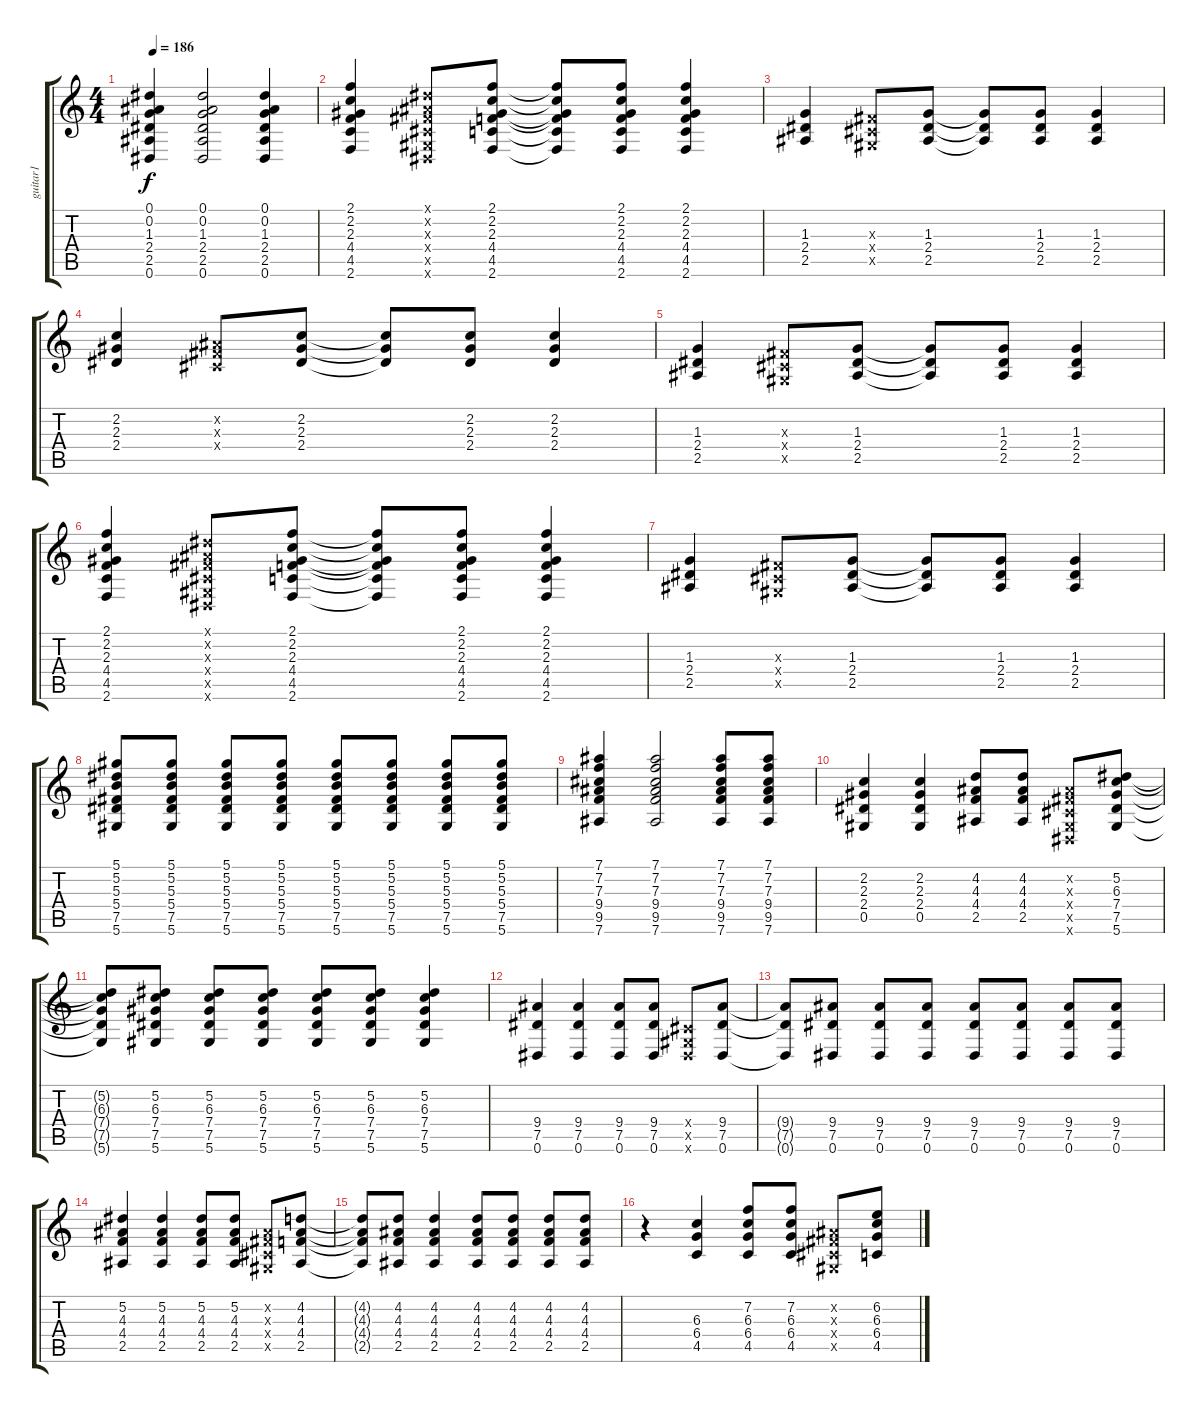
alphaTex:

\track ("guitar1" "guitar1") {instrument distortionguitar}
\staff {score tabs}
\tuning (Eb4 Bb3 Gb3 Db3 Ab2 Eb2) {hide}
\ts (4 4)
\tempo 186
\clef g2
\ks c
(0.1 0.2 1.3 2.4 2.5 0.6).4{dy f} (0.1 0.2 1.3 2.4 2.5 0.6).2 (0.1 0.2 1.3 2.4 2.5 0.6).4 |
(2.1 2.2 2.3 4.4 4.5 2.6).4 (0.1{x} 0.2{x} 0.3{x} 0.4{x} 0.5{x} 0.6{x}).8 (2.1 2.2 2.3 4.4 4.5 2.6).8 (2.1{t} 2.2{t} 2.3{t} 4.4{t} 4.5{t} 2.6{t}).8 (2.1 2.2 2.3 4.4 4.5 2.6).8 (2.1 2.2 2.3 4.4 4.5 2.6).4 |
(1.3 2.4 2.5).4 (0.3{x} 0.4{x} 0.5{x}).8 (1.3 2.4 2.5).8 (1.3{t} 2.4{t} 2.5{t}).8 (1.3 2.4 2.5).8 (1.3 2.4 2.5).4 |
(2.2 2.3 2.4).4 (0.2{x} 0.3{x} 0.4{x}).8 (2.2 2.3 2.4).8 (2.2{t} 2.3{t} 2.4{t}).8 (2.2 2.3 2.4).8 (2.2 2.3 2.4).4 |
(1.3 2.4 2.5).4 (0.3{x} 0.4{x} 0.5{x}).8 (1.3 2.4 2.5).8 (1.3{t} 2.4{t} 2.5{t}).8 (1.3 2.4 2.5).8 (1.3 2.4 2.5).4 |
(2.1 2.2 2.3 4.4 4.5 2.6).4 (0.1{x} 0.2{x} 0.3{x} 0.4{x} 0.5{x} 0.6{x}).8 (2.1 2.2 2.3 4.4 4.5 2.6).8 (2.1{t} 2.2{t} 2.3{t} 4.4{t} 4.5{t} 2.6{t}).8 (2.1 2.2 2.3 4.4 4.5 2.6).8 (2.1 2.2 2.3 4.4 4.5 2.6).4 |
(1.3 2.4 2.5).4 (0.3{x} 0.4{x} 0.5{x}).8 (1.3 2.4 2.5).8 (1.3{t} 2.4{t} 2.5{t}).8 (1.3 2.4 2.5).8 (1.3 2.4 2.5).4 |
(5.1 5.2 5.3 5.4 7.5 5.6).8 (5.1 5.2 5.3 5.4 7.5 5.6).8 (5.1 5.2 5.3 5.4 7.5 5.6).8 (5.1 5.2 5.3 5.4 7.5 5.6).8 (5.1 5.2 5.3 5.4 7.5 5.6).8 (5.1 5.2 5.3 5.4 7.5 5.6).8 (5.1 5.2 5.3 5.4 7.5 5.6).8 (5.1 5.2 5.3 5.4 7.5 5.6).8 |
(7.1 7.2 7.3 9.4 9.5 7.6).4 (7.1 7.2 7.3 9.4 9.5 7.6).2 (7.1 7.2 7.3 9.4 9.5 7.6).8 (7.1 7.2 7.3 9.4 9.5 7.6).8 |
(2.2 2.3 2.4 0.5).4 (2.2 2.3 2.4 0.5).4 (4.2 4.3 4.4 2.5).8 (4.2 4.3 4.4 2.5).8 (0.2{x} 0.3{x} 0.4{x} 0.5{x} 0.6{x}).8 (5.2 6.3 7.4 7.5 5.6).8 |
(5.2{t} 6.3{t} 7.4{t} 7.5{t} 5.6{t}).8 (5.2 6.3 7.4 7.5 5.6).8 (5.2 6.3 7.4 7.5 5.6).8 (5.2 6.3 7.4 7.5 5.6).8 (5.2 6.3 7.4 7.5 5.6).8 (5.2 6.3 7.4 7.5 5.6).8 (5.2 6.3 7.4 7.5 5.6).4 |
(9.4 7.5 0.6).4 (9.4 7.5 0.6).4 (9.4 7.5 0.6).8 (9.4 7.5 0.6).8 (0.4{x} 0.5{x} 0.6{x}).8 (9.4 7.5 0.6).8 |
(9.4{t} 7.5{t} 0.6{t}).8 (9.4 7.5 0.6).8 (9.4 7.5 0.6).8 (9.4 7.5 0.6).8 (9.4 7.5 0.6).8 (9.4 7.5 0.6).8 (9.4 7.5 0.6).8 (9.4 7.5 0.6).8 |
(5.2 4.3 4.4 2.5).4 (5.2 4.3 4.4 2.5).4 (5.2 4.3 4.4 2.5).8 (5.2 4.3 4.4 2.5).8 (0.2{x} 0.3{x} 0.4{x} 0.5{x}).8 (4.2 4.3 4.4 2.5).8 |
(4.2{t} 4.3{t} 4.4{t} 2.5{t}).8 (4.2 4.3 4.4 2.5).8 (4.2 4.3 4.4 2.5).4 (4.2 4.3 4.4 2.5).8 (4.2 4.3 4.4 2.5).8 (4.2 4.3 4.4 2.5).8 (4.2 4.3 4.4 2.5).8 |
r.4 (6.3 6.4 4.5).4 (7.2 6.3 6.4 4.5).8 (7.2 6.3 6.4 4.5).8 (0.2{x} 0.3{x} 0.4{x} 0.5{x}).8 (6.2 6.3 6.4 4.5).8
